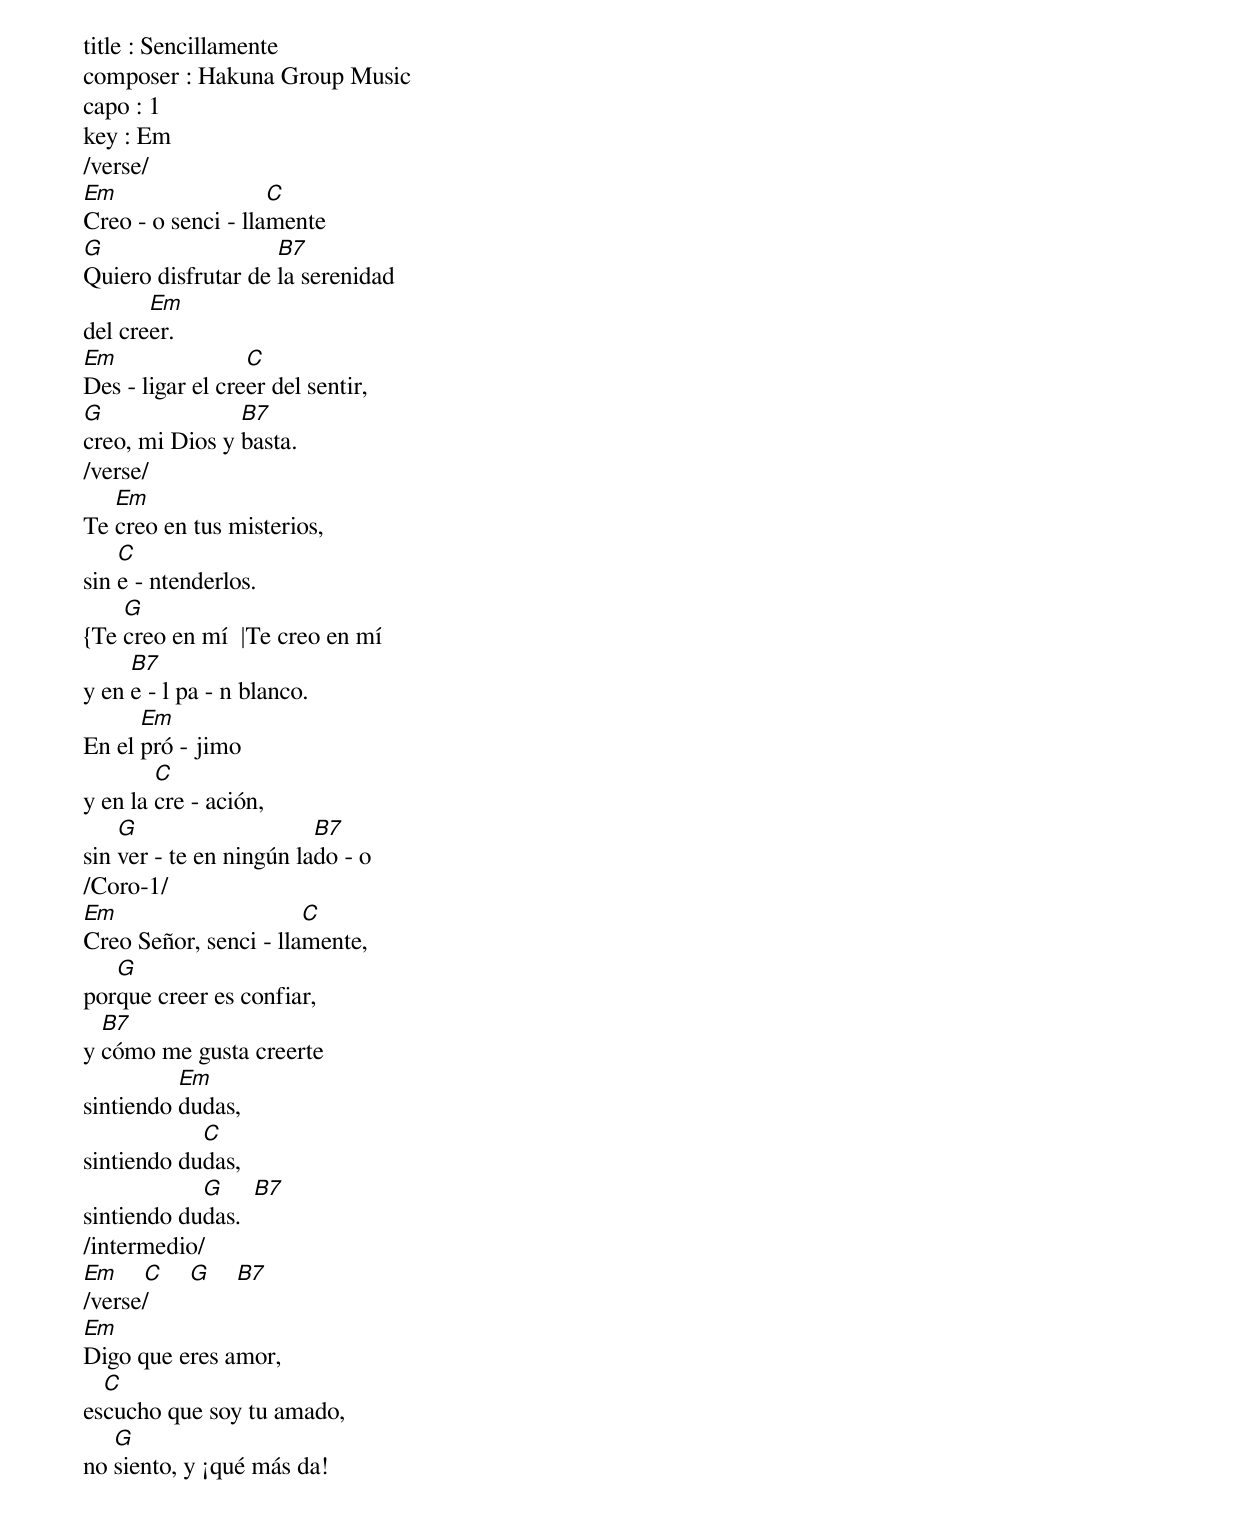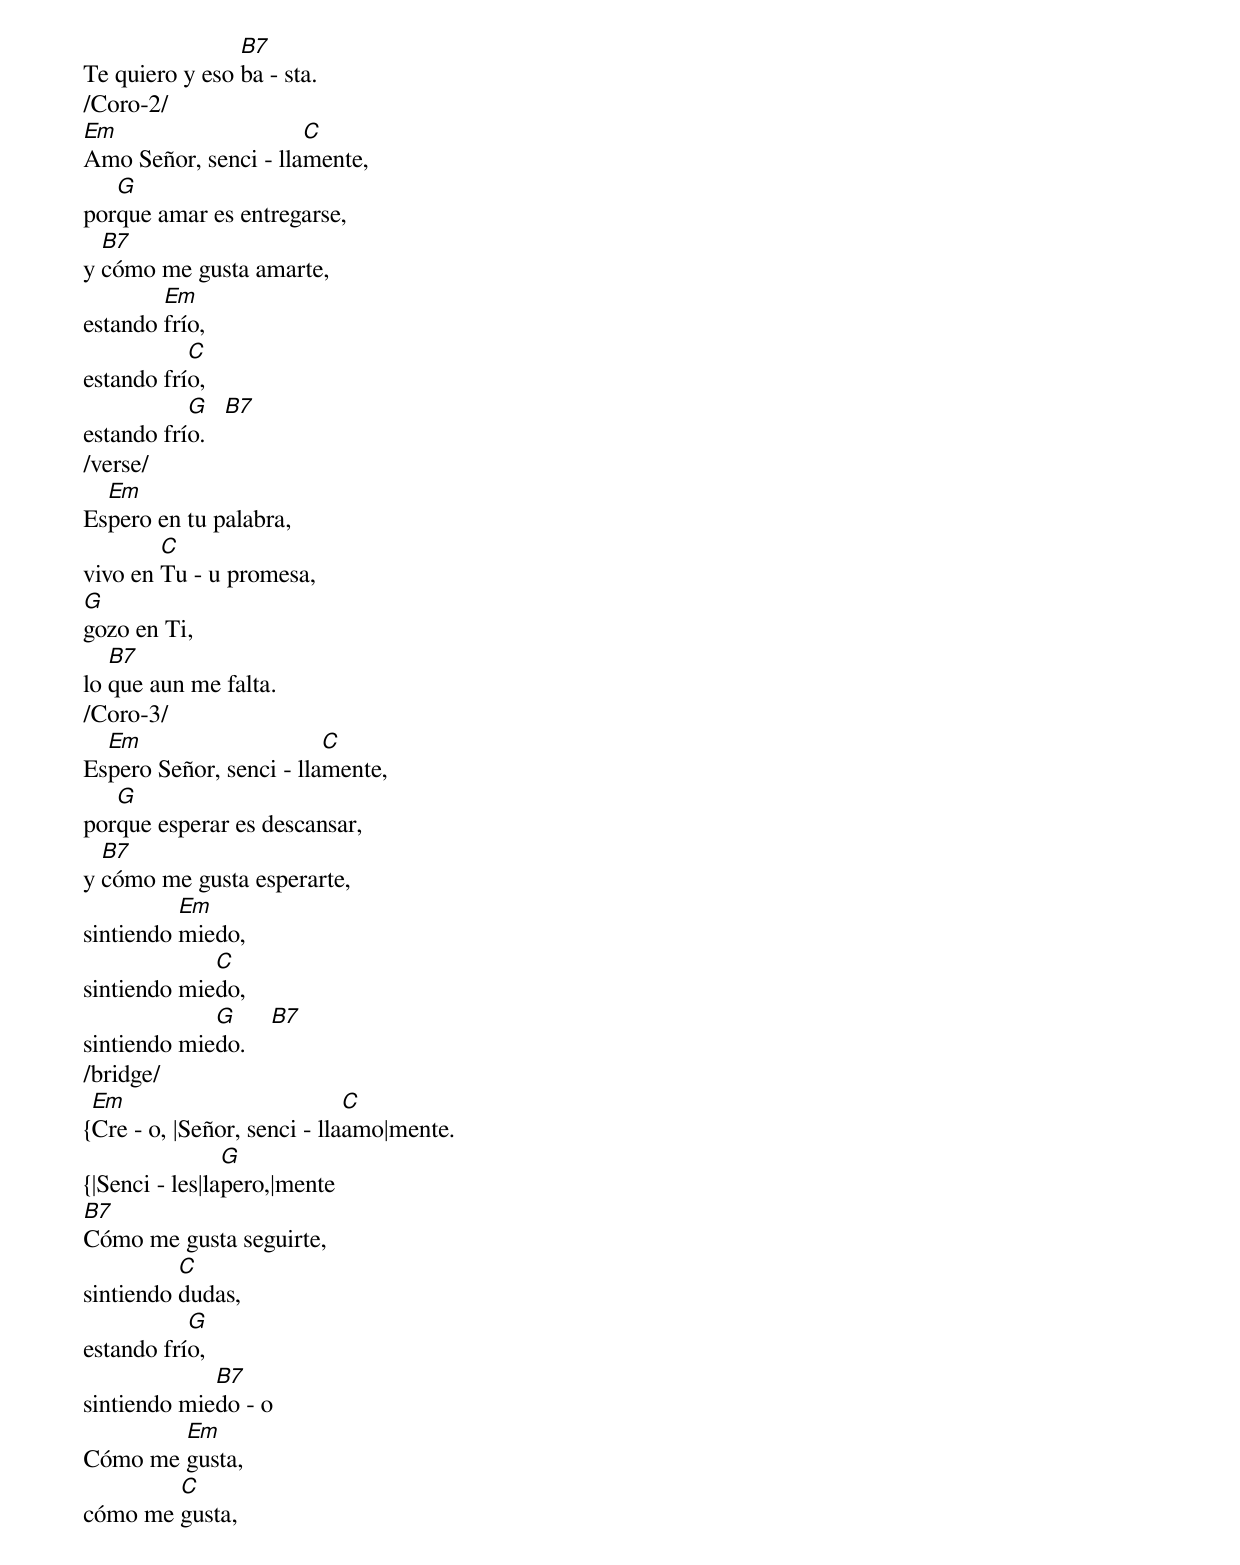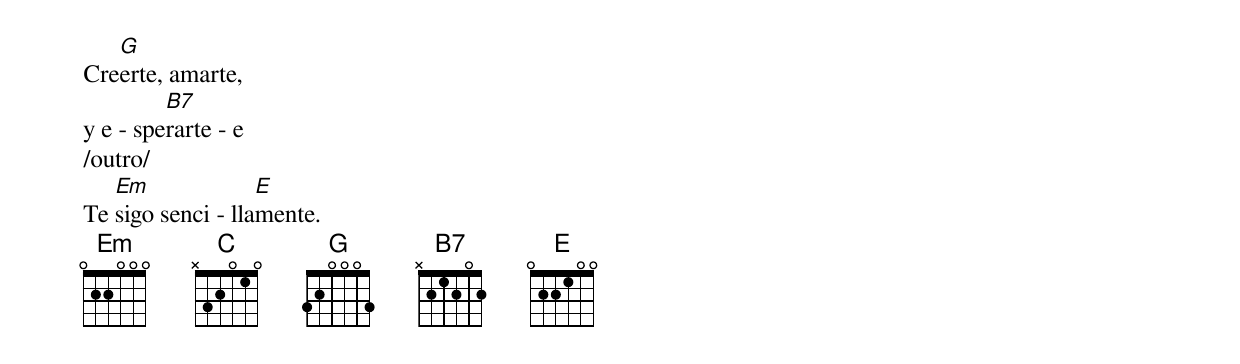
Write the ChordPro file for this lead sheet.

title : Sencillamente
composer : Hakuna Group Music
capo : 1
key : Em
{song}
/verse/
[Em]Creo - o senci - lla[C]mente
[G]Quiero disfrutar de [B7]la serenidad
del cre[Em]er.
[Em]Des - ligar el cre[C]er del sentir,
[G]creo, mi Dios y [B7]basta.
/verse/
Te [Em]creo en tus misterios,
sin [C]e - ntenderlos.
{Te [G]creo en mí  []|Te creo en mí
y en [B7]e - l pa - n blanco.
En el [Em]pró - jimo
y en la [C]cre - ación,
sin [G]ver - te en ningún la[B7]do - o
/Coro-1/
[Em]Creo Señor, senci - lla[C]mente,
por[G]que creer es confiar,
y [B7]cómo me gusta creerte
sintiendo [Em]dudas,
sintiendo du[C]das,
sintiendo du[G]das.  [B7]
/intermedio/
[Em]    [C]    [G]    [B7]
/verse/
[Em]Digo que eres amor,
es[C]cucho que soy tu amado,
no [G]siento, y ¡qué más da!
Te quiero y eso [B7]ba - sta.
/Coro-2/
[Em]Amo Señor, senci - lla[C]mente,
por[G]que amar es entregarse,
y [B7]cómo me gusta amarte,
estando [Em]frío,
estando frí[C]o,
estando frí[G]o.   [B7]
/verse/
Es[Em]pero en tu palabra,
vivo en [C]Tu - u promesa,
[G]gozo en Ti,
lo [B7]que aun me falta.
/Coro-3/
Es[Em]pero Señor, senci - lla[C]mente,
por[G]que esperar es descansar,
y [B7]cómo me gusta esperarte,
sintiendo [Em]miedo,
sintiendo mie[C]do,
sintiendo mie[G]do.    [B7]
/bridge/
{[Em]Cre - o, []|Señor, senci - lla[C]amo|mente.
{|Senci - l[]es|la[G]pero,|mente
[B7]Cómo me gusta seguirte,
sintiendo [C]dudas,
estando frí[G]o,
sintiendo mie[B7]do - o
Cómo me [Em]gusta,
cómo me [C]gusta,
Cre[G]erte, amarte,
y e - spe[B7]rarte - e
/outro/
Te [Em]sigo senci - lla[E]mente.
